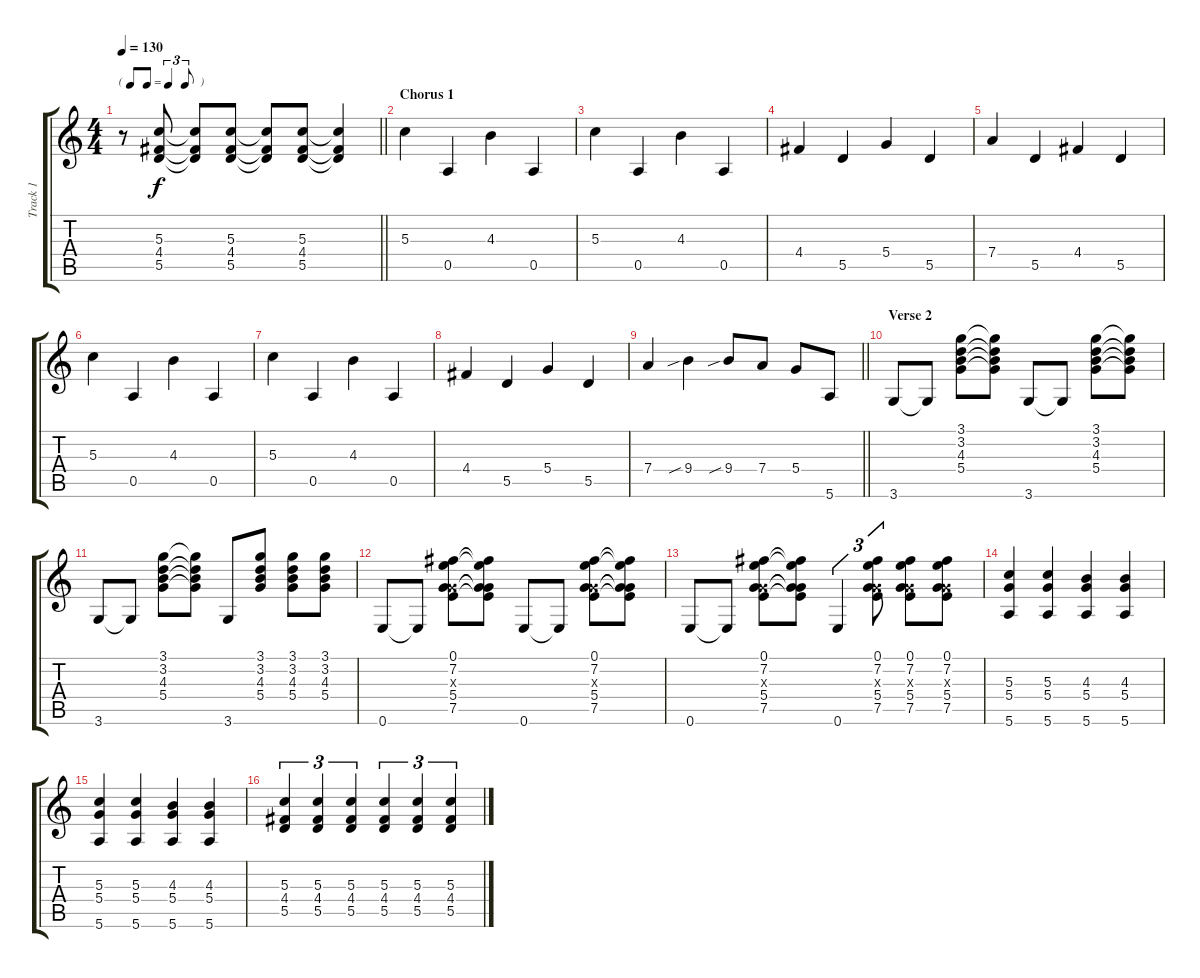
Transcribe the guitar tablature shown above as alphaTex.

\track ("Track 1" "Track 1") {instrument electricguitarclean}
\staff {score tabs}
\tuning (E4 B3 G3 D3 A2 E2) {hide}
\ts (4 4)
\tf triplet8th
\tempo 130
\clef g2
\barLineRight lightlight
\ks c
r.8{dy f} (5.3 4.4 5.5).8 (5.3{t} 4.4{t} 5.5{t}).8 (5.3 4.4 5.5).8 (5.3{t} 4.4{t} 5.5{t}).8 (5.3 4.4 5.5).8 (5.3{t} 4.4{t} 5.5{t}).4 |
\section ("" "Chorus 1")
5.3.4 0.5.4 4.3.4 0.5.4 |
5.3.4 0.5.4 4.3.4 0.5.4 |
4.4.4 5.5.4 5.4.4 5.5.4 |
7.4.4 5.5.4 4.4.4 5.5.4 |
5.3.4 0.5.4 4.3.4 0.5.4 |
5.3.4 0.5.4 4.3.4 0.5.4 |
4.4.4 5.5.4 5.4.4 5.5.4 |
\barLineRight lightlight
7.4.4 9.4{sib}.4 9.4{sib}.8 7.4.8 5.4.8 5.6.8 |
\section ("" "Verse 2")
3.6.8 3.6{t}.8 (3.1 3.2 4.3 5.4).8 (3.1{t} 3.2{t} 4.3{t} 5.4{t}).8 3.6.8 3.6{t}.8 (3.1 3.2 4.3 5.4).8 (3.1{t} 3.2{t} 4.3{t} 5.4{t}).8 |
3.6.8 3.6{t}.8 (3.1 3.2 4.3 5.4).8 (3.1{t} 3.2{t} 4.3{t} 5.4{t}).8 3.6.8 (3.1 3.2 4.3 5.4).8 (3.1 3.2 4.3 5.4).8 (3.1 3.2 4.3 5.4).8 |
0.6.8 0.6{t}.8 (0.1 7.2 0.3{x} 5.4 7.5).8 (0.1{t} 7.2{t} 0.3{t} 5.4{t} 7.5{t}).8 0.6.8 0.6{t}.8 (0.1 7.2 0.3{x} 5.4 7.5).8 (0.1{t} 7.2{t} 0.3{t} 5.4{t} 7.5{t}).8 |
0.6.8 0.6{t}.8 (0.1 7.2 0.3{x} 5.4 7.5).8 (0.1{t} 7.2{t} 0.3{t} 5.4{t} 7.5{t}).8 0.6.4{tu (3 2)} (0.1 7.2 0.3{x} 5.4 7.5).8{tu (3 2)} (0.1 7.2 0.3{x} 5.4 7.5).8 (0.1 7.2 0.3{x} 5.4 7.5).8 |
(5.3 5.4 5.6).4 (5.3 5.4 5.6).4 (4.3 5.4 5.6).4 (4.3 5.4 5.6).4 |
(5.3 5.4 5.6).4 (5.3 5.4 5.6).4 (4.3 5.4 5.6).4 (4.3 5.4 5.6).4 |
(5.3 4.4 5.5).4{tu (3 2)} (5.3 4.4 5.5).4{tu (3 2)} (5.3 4.4 5.5).4{tu (3 2)} (5.3 4.4 5.5).4{tu (3 2)} (5.3 4.4 5.5).4{tu (3 2)} (5.3 4.4 5.5).4{tu (3 2)}
